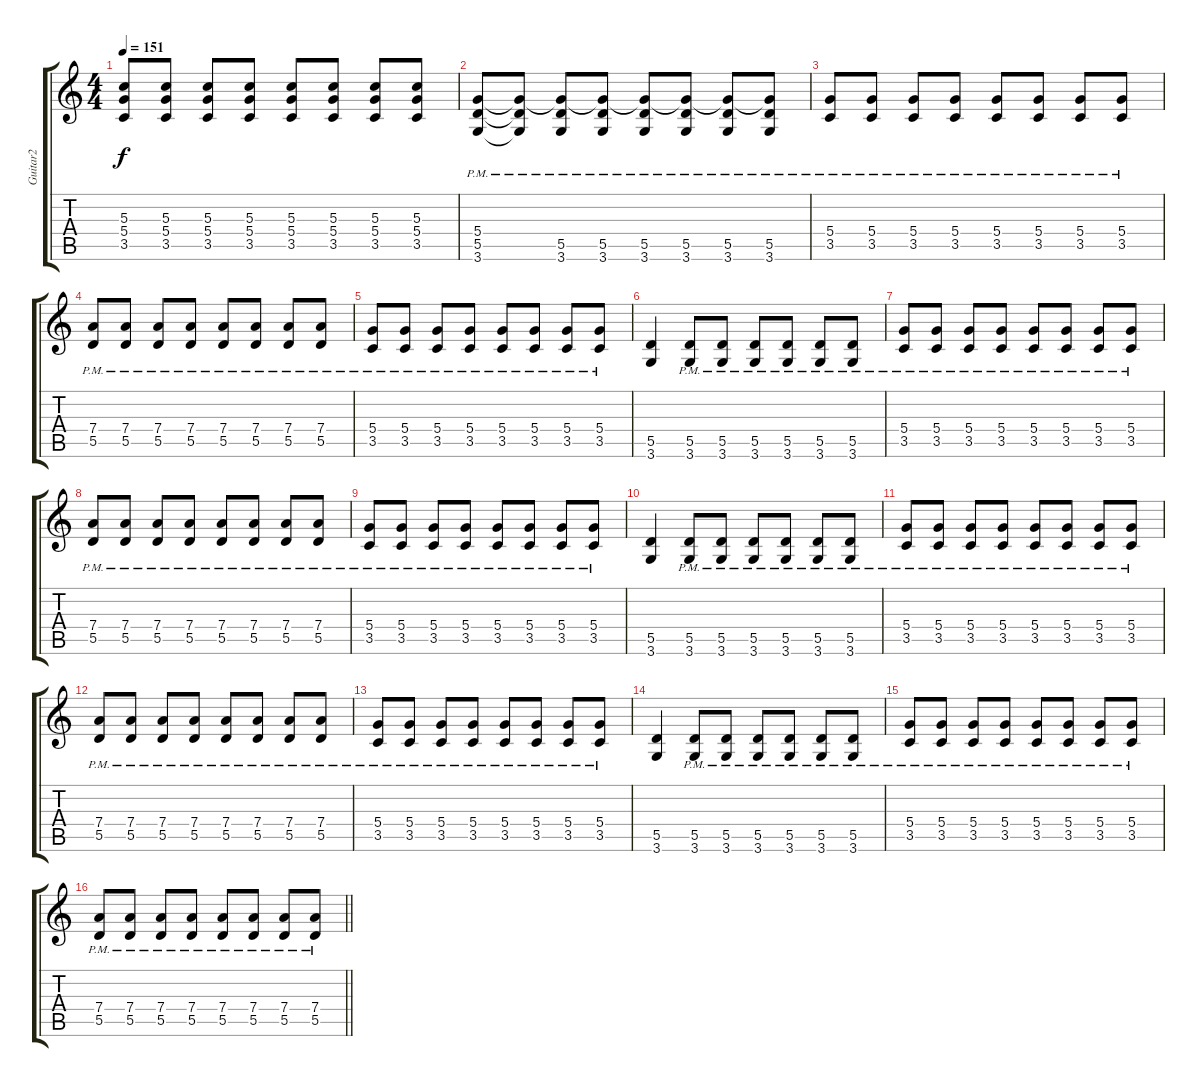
\track ("Guitar2" "Guitar2") {instrument distortionguitar}
\staff {score tabs}
\tuning (E4 B3 G3 D3 A2 E2) {hide}
\ts (4 4)
\tempo 151
\clef g2
\ks c
(5.3 5.4 3.5).8{dy f} (5.3 5.4 3.5).8 (5.3 5.4 3.5).8 (5.3 5.4 3.5).8 (5.3 5.4 3.5).8 (5.3 5.4 3.5).8 (5.3 5.4 3.5).8 (5.3 5.4 3.5).8 |
(5.4 5.5{pm} 3.6{pm}).8 (5.4{t} 5.5{pm t} 3.6{pm t}).8 (5.4{t} 5.5{pm} 3.6{pm}).8 (5.4{t} 5.5{pm} 3.6{pm}).8 (5.4{t} 5.5{pm} 3.6{pm}).8 (5.4{t} 5.5{pm} 3.6{pm}).8 (5.4{t} 5.5{pm} 3.6{pm}).8 (5.4{t} 5.5{pm} 3.6{pm}).8 |
(5.4{pm} 3.5{pm}).8 (5.4{pm} 3.5{pm}).8 (5.4{pm} 3.5{pm}).8 (5.4{pm} 3.5{pm}).8 (5.4{pm} 3.5{pm}).8 (5.4{pm} 3.5{pm}).8 (5.4{pm} 3.5{pm}).8 (5.4{pm} 3.5{pm}).8 |
(7.4{pm} 5.5{pm}).8 (7.4{pm} 5.5{pm}).8 (7.4{pm} 5.5{pm}).8 (7.4{pm} 5.5{pm}).8 (7.4{pm} 5.5{pm}).8 (7.4{pm} 5.5{pm}).8 (7.4{pm} 5.5{pm}).8 (7.4{pm} 5.5{pm}).8 |
(5.4{pm} 3.5{pm}).8 (5.4{pm} 3.5{pm}).8 (5.4{pm} 3.5{pm}).8 (5.4{pm} 3.5{pm}).8 (5.4{pm} 3.5{pm}).8 (5.4{pm} 3.5{pm}).8 (5.4{pm} 3.5{pm}).8 (5.4{pm} 3.5{pm}).8 |
(5.5 3.6).4 (5.5{pm} 3.6{pm}).8 (5.5{pm} 3.6{pm}).8 (5.5{pm} 3.6{pm}).8 (5.5{pm} 3.6{pm}).8 (5.5{pm} 3.6{pm}).8 (5.5{pm} 3.6{pm}).8 |
(5.4{pm} 3.5{pm}).8 (5.4{pm} 3.5{pm}).8 (5.4{pm} 3.5{pm}).8 (5.4{pm} 3.5{pm}).8 (5.4{pm} 3.5{pm}).8 (5.4{pm} 3.5{pm}).8 (5.4{pm} 3.5{pm}).8 (5.4{pm} 3.5{pm}).8 |
(7.4{pm} 5.5{pm}).8 (7.4{pm} 5.5{pm}).8 (7.4{pm} 5.5{pm}).8 (7.4{pm} 5.5{pm}).8 (7.4{pm} 5.5{pm}).8 (7.4{pm} 5.5{pm}).8 (7.4{pm} 5.5{pm}).8 (7.4{pm} 5.5{pm}).8 |
(5.4{pm} 3.5{pm}).8 (5.4{pm} 3.5{pm}).8 (5.4{pm} 3.5{pm}).8 (5.4{pm} 3.5{pm}).8 (5.4{pm} 3.5{pm}).8 (5.4{pm} 3.5{pm}).8 (5.4{pm} 3.5{pm}).8 (5.4{pm} 3.5{pm}).8 |
(5.5 3.6).4 (5.5{pm} 3.6{pm}).8 (5.5{pm} 3.6{pm}).8 (5.5{pm} 3.6{pm}).8 (5.5{pm} 3.6{pm}).8 (5.5{pm} 3.6{pm}).8 (5.5{pm} 3.6{pm}).8 |
(5.4{pm} 3.5{pm}).8 (5.4{pm} 3.5{pm}).8 (5.4{pm} 3.5{pm}).8 (5.4{pm} 3.5{pm}).8 (5.4{pm} 3.5{pm}).8 (5.4{pm} 3.5{pm}).8 (5.4{pm} 3.5{pm}).8 (5.4{pm} 3.5{pm}).8 |
(7.4{pm} 5.5{pm}).8 (7.4{pm} 5.5{pm}).8 (7.4{pm} 5.5{pm}).8 (7.4{pm} 5.5{pm}).8 (7.4{pm} 5.5{pm}).8 (7.4{pm} 5.5{pm}).8 (7.4{pm} 5.5{pm}).8 (7.4{pm} 5.5{pm}).8 |
(5.4{pm} 3.5{pm}).8 (5.4{pm} 3.5{pm}).8 (5.4{pm} 3.5{pm}).8 (5.4{pm} 3.5{pm}).8 (5.4{pm} 3.5{pm}).8 (5.4{pm} 3.5{pm}).8 (5.4{pm} 3.5{pm}).8 (5.4{pm} 3.5{pm}).8 |
(5.5 3.6).4 (5.5{pm} 3.6{pm}).8 (5.5{pm} 3.6{pm}).8 (5.5{pm} 3.6{pm}).8 (5.5{pm} 3.6{pm}).8 (5.5{pm} 3.6{pm}).8 (5.5{pm} 3.6{pm}).8 |
(5.4{pm} 3.5{pm}).8 (5.4{pm} 3.5{pm}).8 (5.4{pm} 3.5{pm}).8 (5.4{pm} 3.5{pm}).8 (5.4{pm} 3.5{pm}).8 (5.4{pm} 3.5{pm}).8 (5.4{pm} 3.5{pm}).8 (5.4{pm} 3.5{pm}).8 |
\barLineRight lightlight
(7.4{pm} 5.5{pm}).8 (7.4{pm} 5.5{pm}).8 (7.4{pm} 5.5{pm}).8 (7.4{pm} 5.5{pm}).8 (7.4{pm} 5.5{pm}).8 (7.4{pm} 5.5{pm}).8 (7.4{pm} 5.5{pm}).8 (7.4{pm} 5.5{pm}).8
